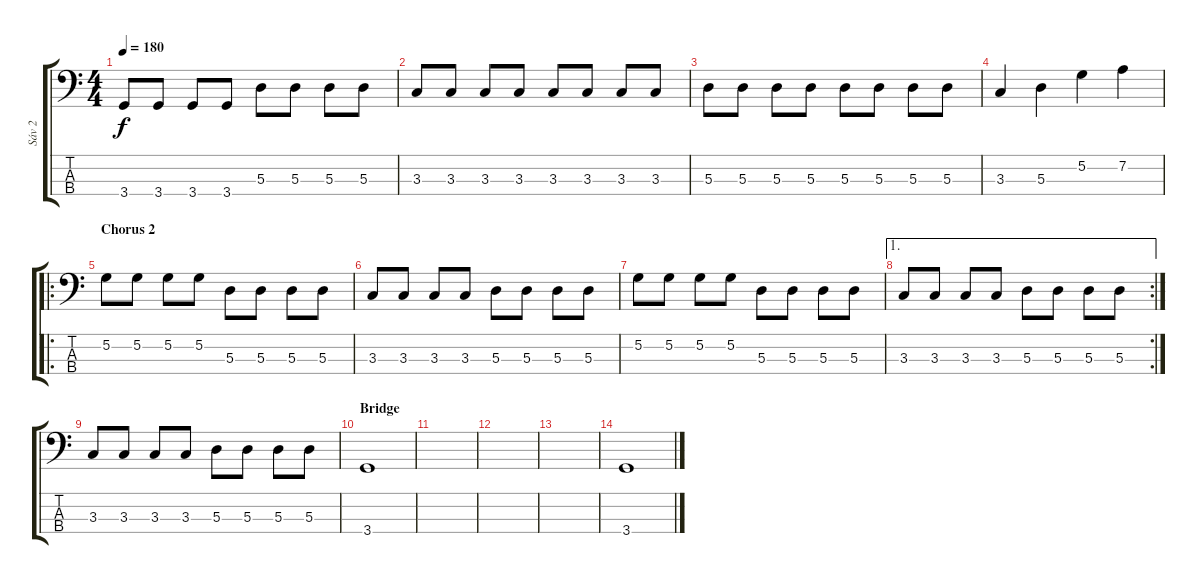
\track ("Sáv 2" "Sáv 2") {instrument electricbasspick}
\staff {score tabs}
\tuning (G2 D2 A1 E1) {hide}
\ts (4 4)
\tempo 180
\clef f4
\ks c
3.4.8{dy f} 3.4.8 3.4.8 3.4.8 5.3.8 5.3.8 5.3.8 5.3.8 |
3.3.8 3.3.8 3.3.8 3.3.8 3.3.8 3.3.8 3.3.8 3.3.8 |
5.3.8 5.3.8 5.3.8 5.3.8 5.3.8 5.3.8 5.3.8 5.3.8 |
3.3.4 5.3.4 5.2.4 7.2.4 |
\ro
\section ("" "Chorus 2")
5.2.8 5.2.8 5.2.8 5.2.8 5.3.8 5.3.8 5.3.8 5.3.8 |
3.3.8 3.3.8 3.3.8 3.3.8 5.3.8 5.3.8 5.3.8 5.3.8 |
5.2.8 5.2.8 5.2.8 5.2.8 5.3.8 5.3.8 5.3.8 5.3.8 |
\ae 1
\rc 2
3.3.8 3.3.8 3.3.8 3.3.8 5.3.8 5.3.8 5.3.8 5.3.8 |
3.3.8 3.3.8 3.3.8 3.3.8 5.3.8 5.3.8 5.3.8 5.3.8 |
\section ("" "Bridge")
3.4.1 |
|
|
|
3.4.1
